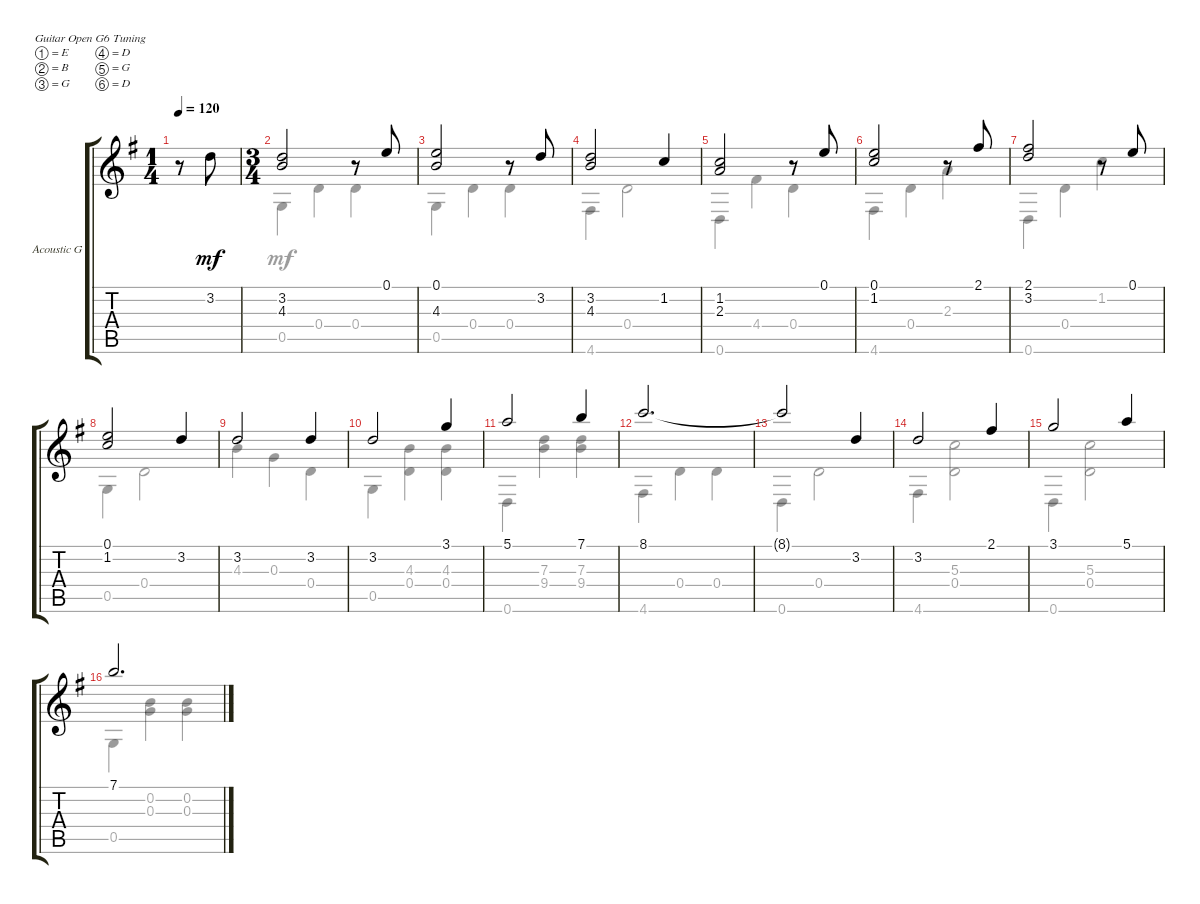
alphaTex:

\bracketExtendMode groupsimilarinstruments
\firstSystemTrackNameOrientation horizontal
\otherSystemsTrackNameOrientation horizontal
\track ("Acoustic Guitar (nylon)" "Acoustic G") {instrument acousticguitarnylon}
\staff {score tabs}
\tuning (E4 B3 G3 D3 G2 D2)
\voice
\ts (1 4)
\tempo 120
\clef g2
\ks g
r.8{dy mf instrument acousticguitarnylon} 3.2.8 |
\ts (3 4)
(3.2 4.3).2 r.8 0.1.8 |
(0.1 4.3).2 r.8 3.2.8 |
(3.2 4.3).2 1.2.4 |
(1.2 2.3).2 r.8 0.1.8 |
(0.1 1.2).2 r.8 2.1.8 |
(2.1 3.2).2 r.8 0.1.8 |
(0.1 1.2).2 3.2.4 |
3.2.2 3.2.4 |
3.2.2 3.1.4 |
5.1.2 7.1.4 |
8.1.2{d} |
8.1{t}.2 3.2.4 |
3.2.2 2.1.4 |
3.1.2 5.1.4 |
7.1.2{d}
\voice
\clef g2
\ottava regular
\simile none
\ks g
|
0.5.4 0.4.4 0.4.4 |
0.5.4 0.4.4 0.4.4 |
4.6.4 0.4.2 |
0.6.4 4.4.4 0.4.4 |
4.6.4 0.4.4 2.3.4 |
0.6.4 0.4.4 1.2.4 |
0.5.4 0.4.2 |
4.3.4 0.3.4 0.4.4 |
0.5.4 (4.3 0.4).4 (4.3 0.4).4 |
0.6.4 (7.3 9.4).4 (7.3 9.4).4 |
4.6.4 0.4.4 0.4.4 |
0.6.4 0.4.2 |
4.6.4 (5.3 0.4).2 |
0.6.4 (5.3 0.4).2 |
0.5.4 (0.2 0.3).4 (0.2 0.3).4
